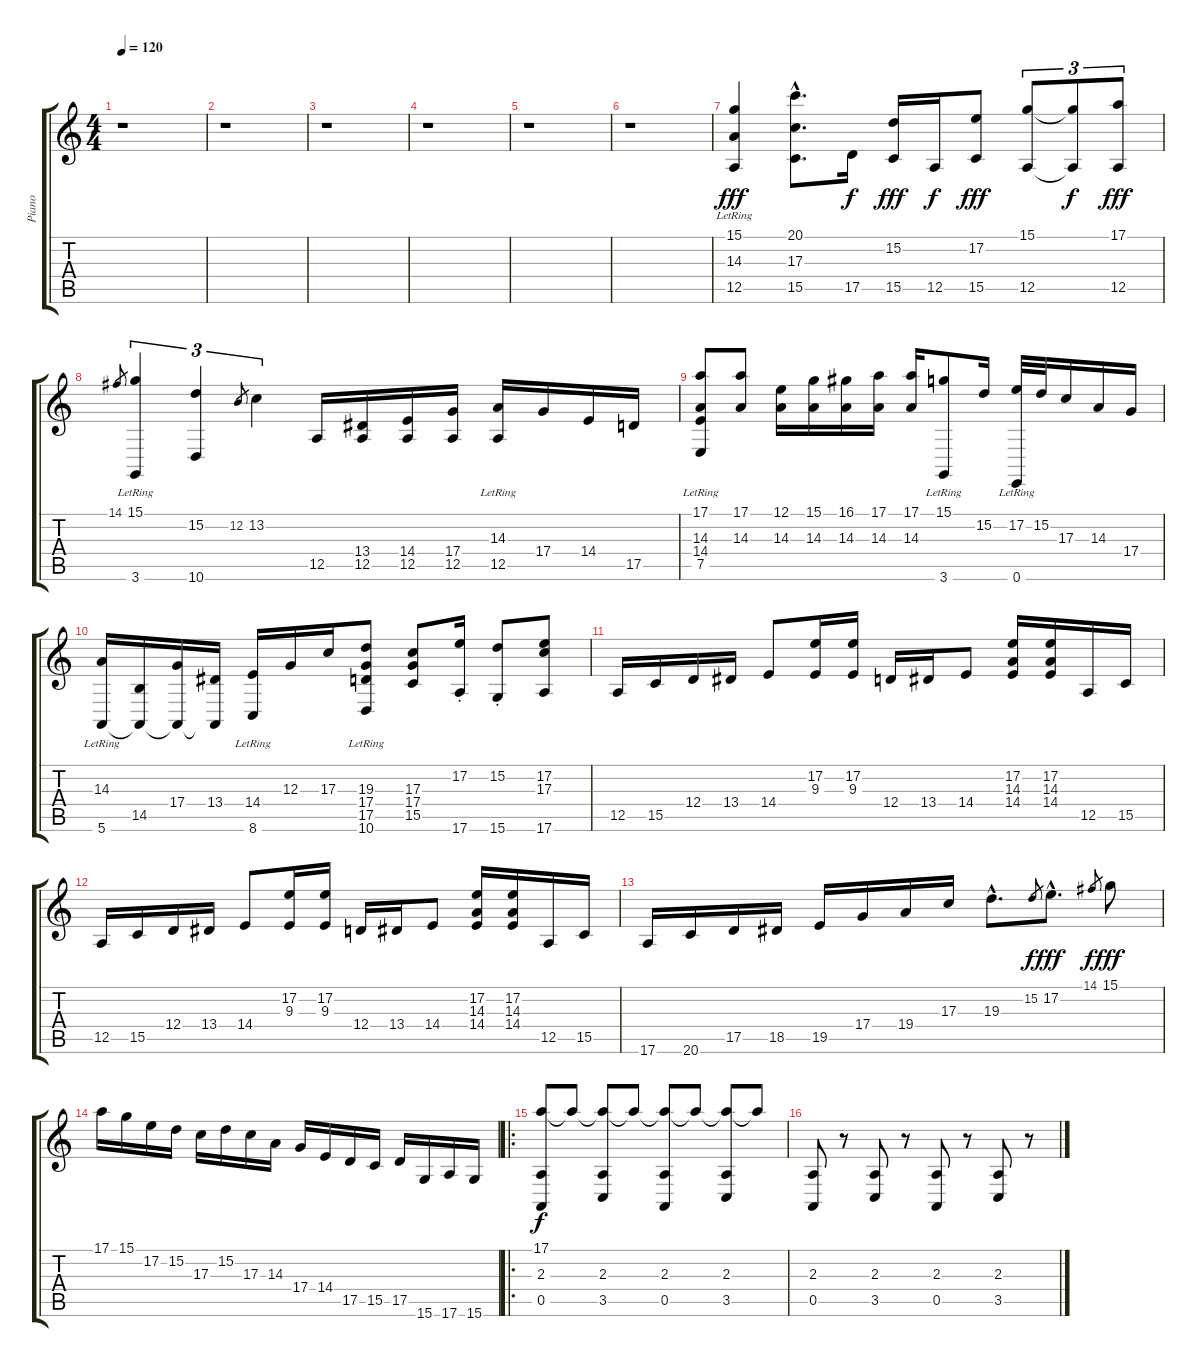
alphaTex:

\track ("Piano" "Piano") {instrument acousticgrandpiano}
\staff {score tabs}
\tuning (E4 B3 G3 D3 A2 E2) {hide}
\ts (4 4)
\tempo 120
\clef g2
\ks c
r.1{dy fff} |
r.1 |
r.1 |
r.1 |
r.1 |
r.1 |
(15.1{lr} 14.3 12.5).4 (20.1{hac} 17.3{hac} 15.5{hac}).8{d} 17.5.16{dy f} (15.2 15.5).16{dy fff} 12.5.16{dy f} (17.2 15.5).8{dy fff} (15.1 12.5).8{tu (3 2)} (15.1{t} 12.5{t}).8{tu (3 2) dy f} (17.1 12.5).8{tu (3 2) dy fff} |
14.1.8{gr} (15.1 3.6{lr}).4{tu (3 2)} (15.2 10.6).4{tu (3 2)} 12.2.8{gr} 13.2.4{tu (3 2)} 12.5.16 (13.4 12.5).16 (14.4 12.5).16 (17.4 12.5).16 (14.3 12.5{lr}).16 17.4.16 14.4.16 17.5.16 |
(17.1 14.3 14.4 7.5{lr}).8 (17.1 14.3).8 (12.1 14.3).16 (15.1 14.3).16 (16.1 14.3).16 (17.1 14.3).16 (17.1 14.3).16 (15.1 3.6{lr}).8 15.2.16 (17.2 0.6{lr}).32 15.2.32 17.3.16 14.3.16 17.4.16 |
(14.3{lr} 5.6).16 (14.5 5.6{t}).16 (17.4 5.6{t}).16 (13.4 5.6{t}).16 (14.4 8.6{lr}).16 12.3.16 17.3.16 (19.3 17.4 17.5 10.6{lr}).8 (17.3 17.4 15.5).8 (17.2{st} 17.6{st}).16 (15.2{st} 15.6{st}).8 (17.2 17.3 17.6).8 |
12.5.16 15.5.16 12.4.16 13.4.16 14.4.8 (17.2 9.3).16 (17.2 9.3).16 12.4.16 13.4.16 14.4.8 (17.2 14.3 14.4).16 (17.2 14.3 14.4).16 12.5.16 15.5.16 |
12.5.16 15.5.16 12.4.16 13.4.16 14.4.8 (17.2 9.3).16 (17.2 9.3).16 12.4.16 13.4.16 14.4.8 (17.2 14.3 14.4).16 (17.2 14.3 14.4).16 12.5.16 15.5.16 |
17.6.16 20.6.16 17.5.16 18.5.16 19.5.16 17.4.16 19.4.16 17.3.16 19.3{hac}.8{d} 15.2.8{gr dy f} 17.2{hac}.8{d dy fff} 14.1.8{gr dy f} 15.1.8{dy fff} |
17.1.16 15.1.16 17.2.16 15.2.16 17.3.16 15.2.16 17.3.16 14.3.16 17.4.16 14.4.16 17.5.16 15.5.16 17.5.16 15.6.16 17.6.16 15.6.16 |
\ro
(17.1 2.3 0.5).8{dy f} 17.1{t}.8 (17.1{t} 2.3 3.5).8 17.1{t}.8 (17.1{t} 2.3 0.5).8 17.1{t}.8 (17.1{t} 2.3 3.5).8 17.1{t}.8 |
(2.3 0.5).8 r.8 (2.3 3.5).8 r.8 (2.3 0.5).8 r.8 (2.3 3.5).8 r.8
